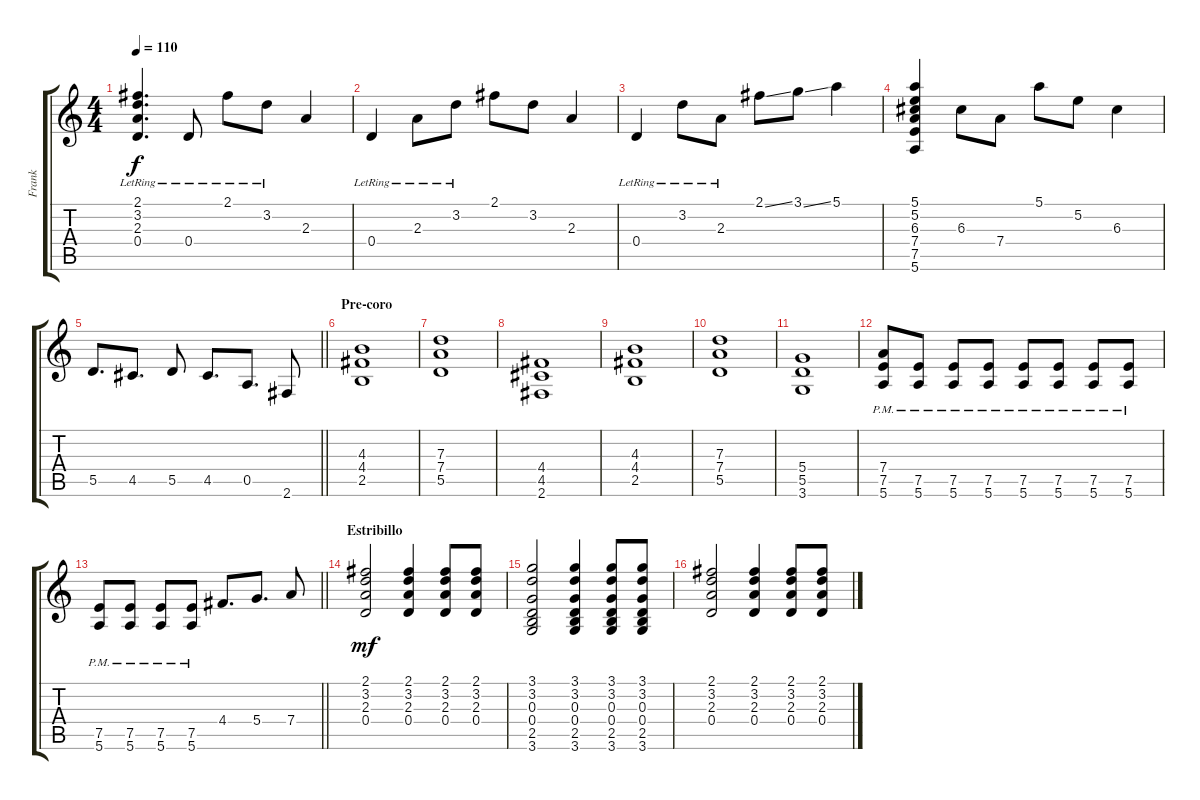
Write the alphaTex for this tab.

\track ("Frank" "Frank") {instrument acousticguitarsteel}
\staff {score tabs}
\tuning (E4 B3 G3 D3 A2 E2) {hide}
\ts (4 4)
\tempo 110
\clef g2
\ks c
(2.1{lr} 3.2{lr} 2.3{lr} 0.4{lr}).4{d dy f} 0.4{lr}.8 2.1{lr}.8 3.2{lr}.8 2.3.4 |
0.4{lr}.4 2.3{lr}.8 3.2{lr}.8 2.1.8 3.2.8 2.3.4 |
0.4{lr}.4 3.2{lr}.8 2.3{lr}.8 2.1{ss}.8 3.1{ss}.8 5.1.4 |
(5.1 5.2 6.3 7.4 7.5 5.6).4 6.3.8 7.4.8 5.1.8 5.2.8 6.3.4 |
\barLineRight lightlight
5.5.8{d} 4.5.8{d} 5.5.8 4.5.8{d} 0.5.8{d} 2.6.8 |
\section ("" "Pre-coro")
(4.3 4.4 2.5).1{volume 10 instrument overdrivenguitar} |
(7.3 7.4 5.5).1 |
(4.4 4.5 2.6).1 |
(4.3 4.4 2.5).1 |
(7.3 7.4 5.5).1 |
(5.4 5.5 3.6).1 |
(7.4{pm} 7.5{pm} 5.6{pm}).8 (7.5{pm} 5.6{pm}).8 (7.5{pm} 5.6{pm}).8 (7.5{pm} 5.6{pm}).8 (7.5{pm} 5.6{pm}).8 (7.5{pm} 5.6{pm}).8 (7.5{pm} 5.6{pm}).8 (7.5{pm} 5.6{pm}).8 |
\barLineRight lightlight
(7.5{pm} 5.6{pm}).8 (7.5{pm} 5.6{pm}).8 (7.5{pm} 5.6{pm}).8 (7.5{pm} 5.6{pm}).8 4.4.8{d} 5.4.8{d} 7.4.8 |
\section ("" "Estribillo")
(2.1 3.2 2.3 0.4).2{dy mf volume 8 instrument electricguitarjazz} (2.1 3.2 2.3 0.4).4 (2.1 3.2 2.3 0.4).8 (2.1 3.2 2.3 0.4).8 |
(3.1 3.2 0.3 0.4 2.5 3.6).2 (3.1 3.2 0.3 0.4 2.5 3.6).4 (3.1 3.2 0.3 0.4 2.5 3.6).8 (3.1 3.2 0.3 0.4 2.5 3.6).8 |
(2.1 3.2 2.3 0.4).2 (2.1 3.2 2.3 0.4).4 (2.1 3.2 2.3 0.4).8 (2.1 3.2 2.3 0.4).8
